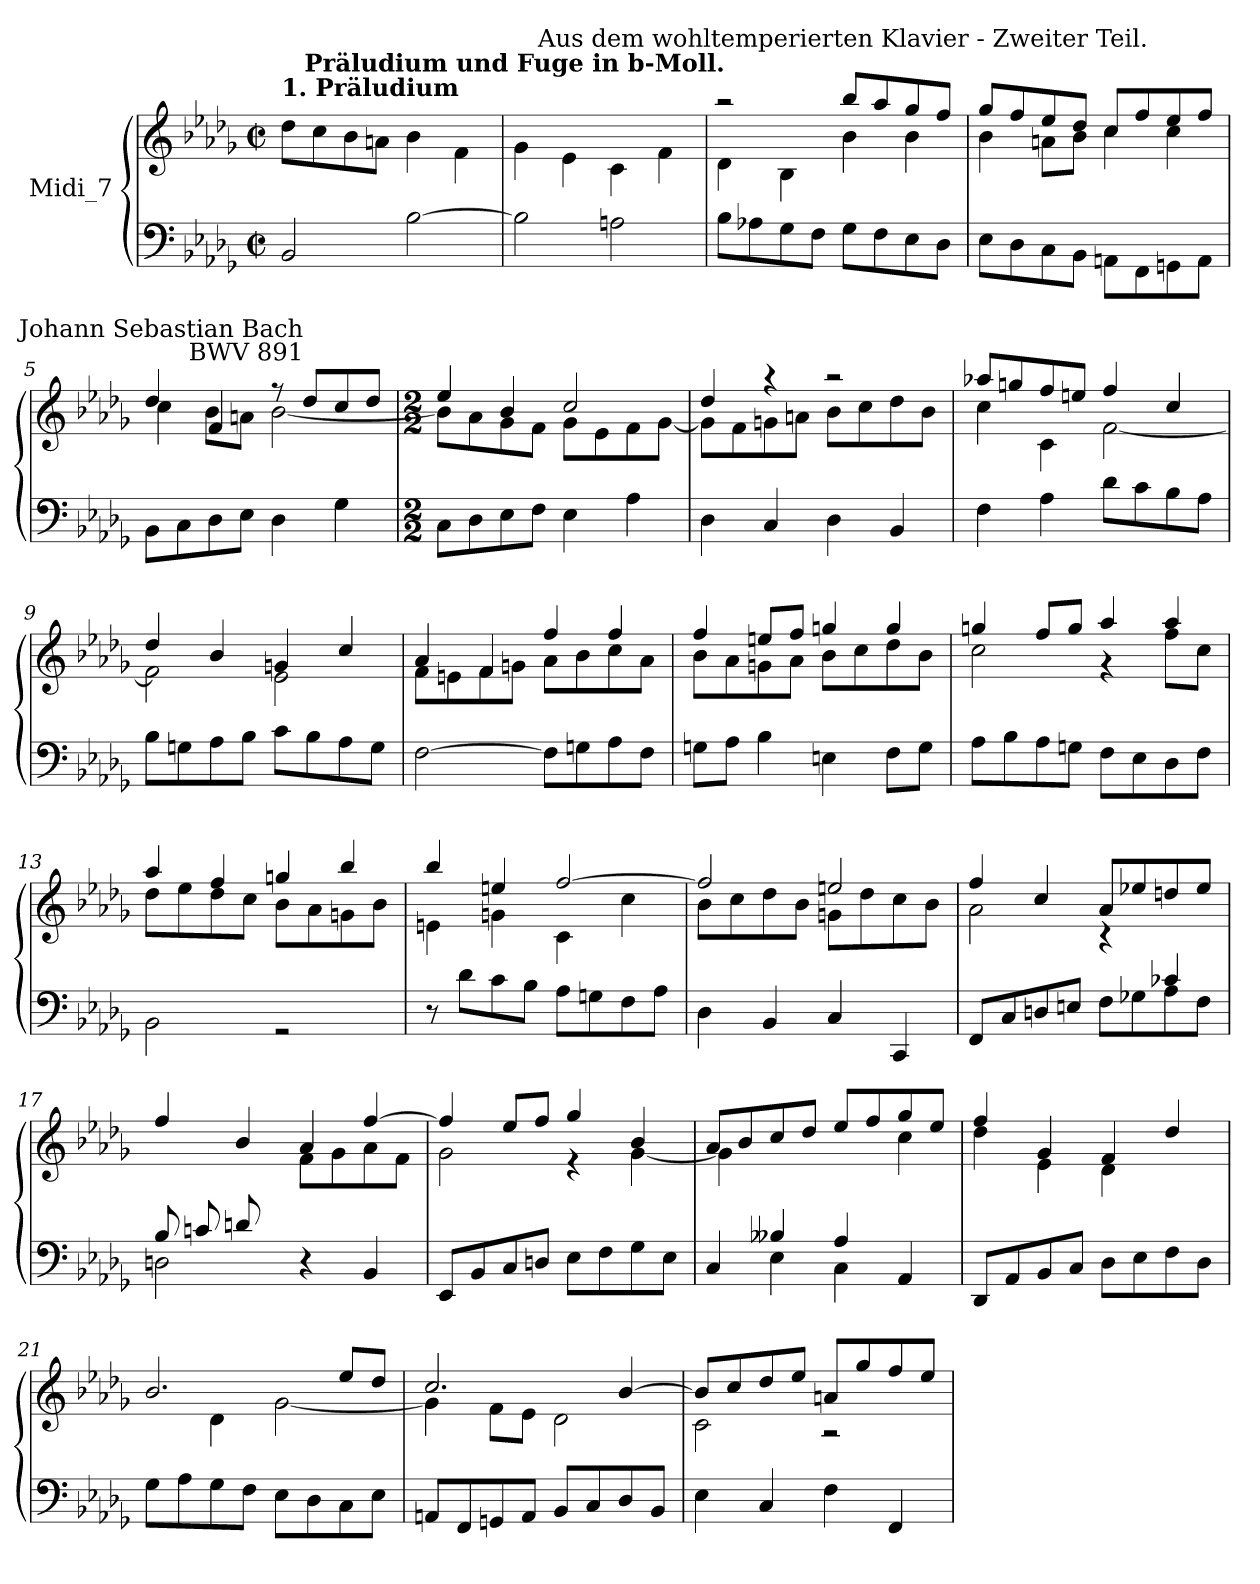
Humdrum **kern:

**kern	**kern
*part1	*part1
*staff2	*staff1
*I"Midi_7	*
*clefF4	*clefG2
*k[b-e-a-d-g-]	*k[b-e-a-d-g-]
*D-:	*D-:
*M2/2	*M2/2
*met(c|)	*met(c|)
=1	=1
*^	*^
!	!	!LO:TX:a:B:t=1. Präludium	!
2BB-/	2BB-\yy	1ryy	8dd-\L
.	.	.	8cc\
.	.	.	8b-\
.	.	.	8an\J
[2B-\	[2B-\yy	.	4b-\
.	.	.	4f\
=2	=2	=2	=2
!	!	!LO:TX:a:B:cj:t=Präludium und Fuge in b-Moll.	!
2B-\]	2B-\yy]	1ryy	4g-\
.	.	.	4e-\
2An\	2An\yy	.	4c\
.	.	.	4f\
=3	=3	=3	=3
1ryy	8B-\L	2r	4d-\
.	8A-X\	.	.
.	8G-\	.	4B-\
.	8F\J	.	.
!	!	!LO:TX:a:cj:t=Aus dem wohltemperierten Klavier - Zweiter Teil.	!
.	8G-\L	8bb-L	4b-\
.	8F\	8aa-	.
.	8E-\	8gg-	4b-\
.	8D-\J	8ffJ	.
=4	=4	=4	=4
1ryy	8E-\L	8gg-L	4b-\
.	8D-\	8ff	.
.	8C\	8ee-	8an\L
.	8BB-\J	8dd-J	8b-\J
.	8AAnL	8ccL	4cc\
.	8FF	8ff	.
.	8GGn	8ee-	4cc\
.	8AAJ	8ffJ	.
=5	=5	=5	=5
1ryy	8BB-\L	4dd-/	4cc\
.	8C\	.	.
.	8D-\	4f/	8b-L
.	8E-\J	.	8anJ
.	4D-\	8r	[2b-\
!	!	!LO:TX:a:rj:t=Johann Sebastian Bach\nBWV 891	!
.	.	8dd-L	.
.	4G-\	8cc	.
.	.	8dd-J	.
*v	*v	*	*
!!LO:LB:g=z	!!
=6	=6	=6
*M2/2	*M2/2	*
8CL	4ee-/	8b-L]
8D-	.	8a-
8E-	4b-/	8g-
8FJ	.	8fJ
4E-	2cc/	8g-\L
.	.	8e-\
4A-	.	8f\
.	.	[8g-\J
=7	=7	=7
4D-	4dd-/	8g-L]
.	.	8f
4C	4r	8gn
.	.	8anJ
4D-	2r	8b-L
.	.	8cc
4BB-	.	8dd-
.	.	8b-J
=8	=8	=8
4F	8aa-X/L	4cc\
.	8ggn/	.
4A-	8ff/	4c\
.	8een/J	.
8d-L	4ff/	[2f\
8c	.	.
8B-	4cc/	.
8A-J	.	.
=9	=9	=9
8B-L	4dd-/	2f\]
8Gn	.	.
8A-	4b-/	.
8B-J	.	.
8cL	4gn/	2e-\
8B-	.	.
8A-	4cc/	.
8GJ	.	.
!!LO:LB:g=z	!!
=10	=10	=10
*^	*	*
[2F\	[2F\yy	4a-/	8f\L
.	.	.	8en\
.	.	4f/	8f\
.	.	.	8gn\J
8F\L]	8F\Lyy]	4ff/	8a-\L
8Gn\	8Gn\yy	.	8b-\
8A-\	8A-\yy	4ff/	8cc\
8F\J	8F\Jyy	.	8a-\J
=11	=11	=11	=11
1ryy	8Gn\L	4ff/	8b-L
.	8A-\J	.	8a-
.	4B-\	8een/L	8gn
.	.	8ff/J	8a-J
.	4En\	4ggn/	8b-\L
.	.	.	8cc\
.	8F\L	4gg/	8dd-\
.	8G\J	.	8b-\J
=12	=12	=12	=12
1ryy	8A-L	4ggn/	2cc\
.	8B-	.	.
.	8A-	8ff/L	.
.	8GnJ	8gg/J	.
.	8F\L	4aa-/	4r
.	8E-\	.	.
.	8D-\	4aa-/	8ff\L
.	8F\J	.	8cc\J
=13	=13	=13	=13
1ryy	2BB-\	4aa-/	8dd-L
.	.	.	8ee-
.	.	4ff/	8dd-
.	.	.	8ccJ
.	2r	4ggn/	8b-\L
.	.	.	8a-\
.	.	4bb-/	8gn\
.	.	.	8b-\J
*v	*v	*	*
!!LO:LB:g=z	!!
=14	=14	=14
8r	4bb-/	4en\
8d-L	.	.
8c	4een/	4gn\
8B-J	.	.
8A-L	[2ff/	4c\
8Gn	.	.
8F	.	4cc\
8A-J	.	.
=15	=15	=15
4D-\	2ff/]	8b-\L
.	.	8cc\
4BB-/	.	8dd-\
.	.	8b-\J
4C/	2een/	8gn\L
.	.	8dd-\
4CC/	.	8cc\
.	.	8b-\J
=16	=16	=16
*^	*	*
2.ryy	8FFL	4ff/	2a-\
.	8C	.	.
.	8Dn	4cc/	.
.	8EnJ	.	.
.	8FL	8a-/L	4r
.	8G-X	8ee-X/	.
4c-X/	8A-	8ddn/	4ryy
.	8FJ	8ee-/J	.
=17	=17	=17	=17
8B-L	2Dn	4ff/	4.ryy
8cn	.	.	.
8dn	.	4b-/	.
2ryy	.	.	8e-J
.	4r	4a-/	8f\L
.	.	.	8g-\
.	4BB-	[4ff/	8a-\
8ryy	.	.	8f\J
*v	*v	*	*
!!LO:LB:g=z	!!
=18	=18	=18
8EE-L	4ff/]	2g-\
8BB-	.	.
8C	8ee-/L	.
8DnJ	8ff/J	.
8E-L	4gg-/	4r
8F	.	.
8G-	4b-/	[4g-\
8E-J	.	.
=19	=19	=19
*^	*	*
4ryy	4C	8a-L	4g-\]
.	.	8b-	.
4B--X/	4E-	8cc	2ryy
.	.	8dd-J	.
4A-/	4C\	8ee-L	.
.	.	8ff	.
4ryy	4AA-	8gg-	4cc\
.	.	8ee-J	.
*v	*v	*	*
=20	=20	=20
8DD-L	4ff/	4dd-\
8AA-	.	.
8BB-	4g-/	4e-\
8CJ	.	.
8D-L	4f/	4d-\
8E-	.	.
8F	4dd-/	4ryy
8D-J	.	.
=21	=21	=21
8G-L	2.b-/	4ryy
8A-	.	.
8G-	.	4d-\
8FJ	.	.
8E-L	.	[2g-\
8D-	.	.
8C	8ee-/L	.
8E-J	8dd-/J	.
!!LO:LB:g=z	!!
=22	=22	=22
8AAnL	2.cc/	4g-\]
8FF	.	.
8GGn	.	8f\L
8AAJ	.	8e-\J
8BB-L	.	2d-\
8C	.	.
8D-	[4b-/	.
8BB-J	.	.
=23	=23	=23
4E-	8b-/L]	2c\
.	8cc/	.
4C	8dd-/	.
.	8ee-/J	.
4F	8anL	2r
.	8gg-	.
4FF	8ff	.
.	8ee-J	.
*	*v	*v
=	=
*-	*-
